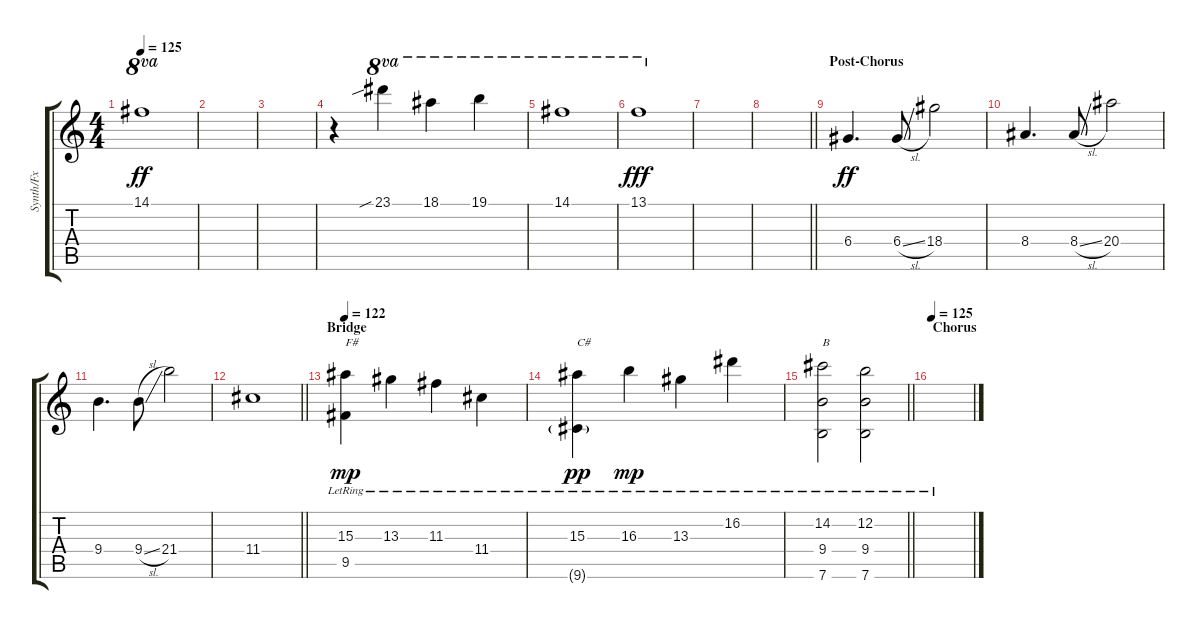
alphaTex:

\track ("Synth/Fx" "Synth/Fx") {instrument lead1square}
\staff {score tabs}
\tuning (E5 B4 G4 D4 A3 E3) {hide}
\ts (4 4)
\tempo 125
\clef g2
\ks c
14.1.1{ot 8va dy ff} |
|
|
r.4 23.1{sib}.4{ot 8va} 18.1.4{ot 8va} 19.1.4{ot 8va} |
14.1.1{ot 8va} |
13.1.1{ot 8va dy fff} |
|
\barLineRight lightlight
|
\section ("" "Post-Chorus")
6.4.4{d dy ff volume 12} 6.4{sl}.8 18.4.2 |
8.4.4{d} 8.4{sl}.8 20.4.2 |
9.4.4{d} 9.4{sl}.8 21.4.2 |
\barLineRight lightlight
11.4.1 |
\section ("" "Bridge")
\tempo 122
(15.3{lr} 9.5{lr}).4{txt "F#" dy mp balance 8 instrument electricpiano1} 13.3{lr}.4 11.3{lr}.4 11.4{lr}.4 |
(15.3{lr} 9.6{g lr}).4{txt "C#" dy pp} 16.3{lr}.4{dy mp} 13.3{lr}.4 16.2{lr}.4 |
\barLineRight lightlight
(14.2 9.4 7.6{lr}).2{txt "B"} (12.2 9.4 7.6{lr}).2 |
\section ("" "Chorus")
\tempo 125
